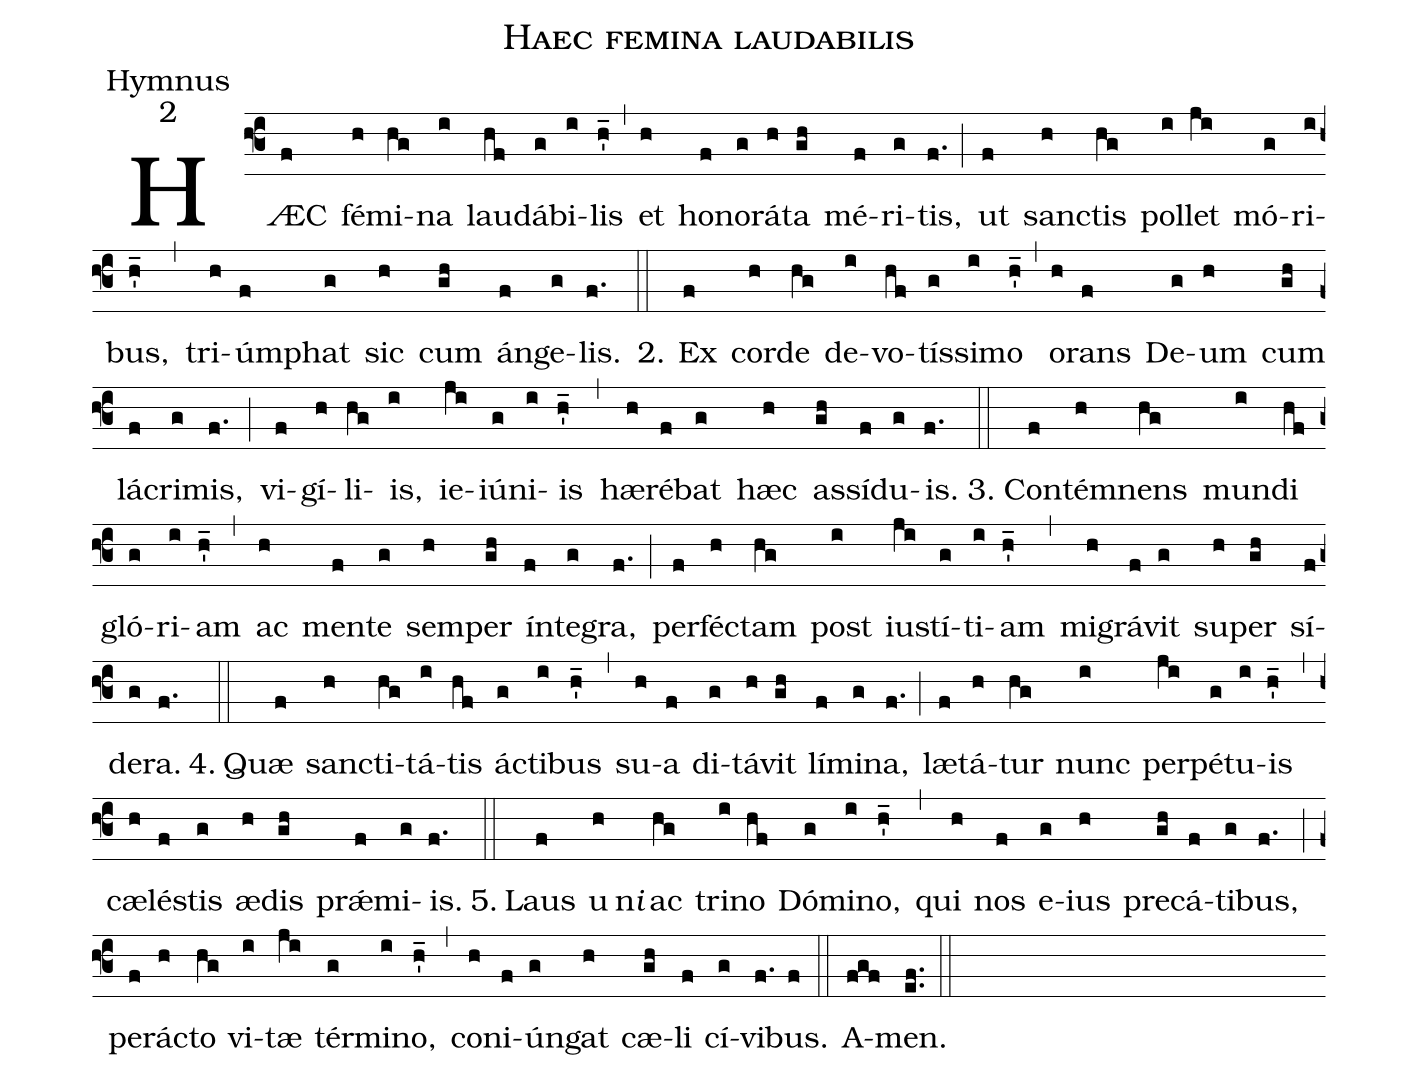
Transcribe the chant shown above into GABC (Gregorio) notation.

name:Haec femina laudabilis;
office-part:Hymnus;
mode:2;
%%
(f3)HÆC(f) fé(h)mi(hg)na(i) lau(hf)dá(g)bi(i)lis(h_') (,)
et(h) ho(f)no(g)rá(h)ta(gh) mé(f)ri(g)tis,(f.) (;)
ut(f) san(h)ctis(hg) pol(i)let(ji) mó(g)ri(i)bus,(h_') (,)
tri(h)úm(f)phat(g) sic(h) cum(gh) án(f)ge(g)lis.(f.) (::)



2. Ex(f) cor(h)de(hg) de(i)vo(hf)tís(g)si(i)mo(h_') (,)
o(h)rans(f) De(g)um(h) cum(gh) lá(f)cri(g)mis,(f.) (;)
vi(f)gí(h)li(hg)is,(i) ie(ji)iú(g)ni(i)is(h_') (,)
hæ(h)ré(f)bat(g) hæc(h) as(gh)sí(f)du(g)is.(f.)

3.(::)Con(f)tém(h)nens(hg) mun(i)di(hf) gló(g)ri(i)am(h_') (,)
ac(h) men(f)te(g) sem(h)per(gh) ín(f)te(g)gra,(f.) (;)
per(f)fé(h)ctam(hg) post(i) iu(ji)stí(g)ti(i)am(h_') (,)
mi(h)grá(f)vit(g) su(h)per(gh) sí(f)de(g)ra.(f.)
4.(::)Quæ(f) san(h)cti(hg)tá(i)tis(hf) á(g)cti(i)bus(h_') (,)
su(h)a(f) di(g)tá(h)vit(gh) lí(f)mi(g)na,(f.) (;)
læ(f)tá(h)tur(hg) nunc(i) per(ji)pé(g)tu(i)is(h_') (,)
cæ(h)lé(f)stis(g) æ(h)dis(gh) prǽ(f)mi(g)is.(f.)
5.(::)Laus(f) u(h)n<i>i</i>() ac(hg) tri(i)no(hf) Dó(g)mi(i)no,(h_') (,)
qui(h) nos(f) e(g)ius(h) pre(gh)cá(f)ti(g)bus,(f.) (;)
pe(f)rá(h)cto(hg) vi(i)tæ(ji) tér(g)mi(i)no,(h_') (,)
co(h)ni(f)ún(g)gat(h) cæ(gh)li(f) cí(g)vi(f.)bus.(f) (::)
A(fgf)men.(ef..) (::)
